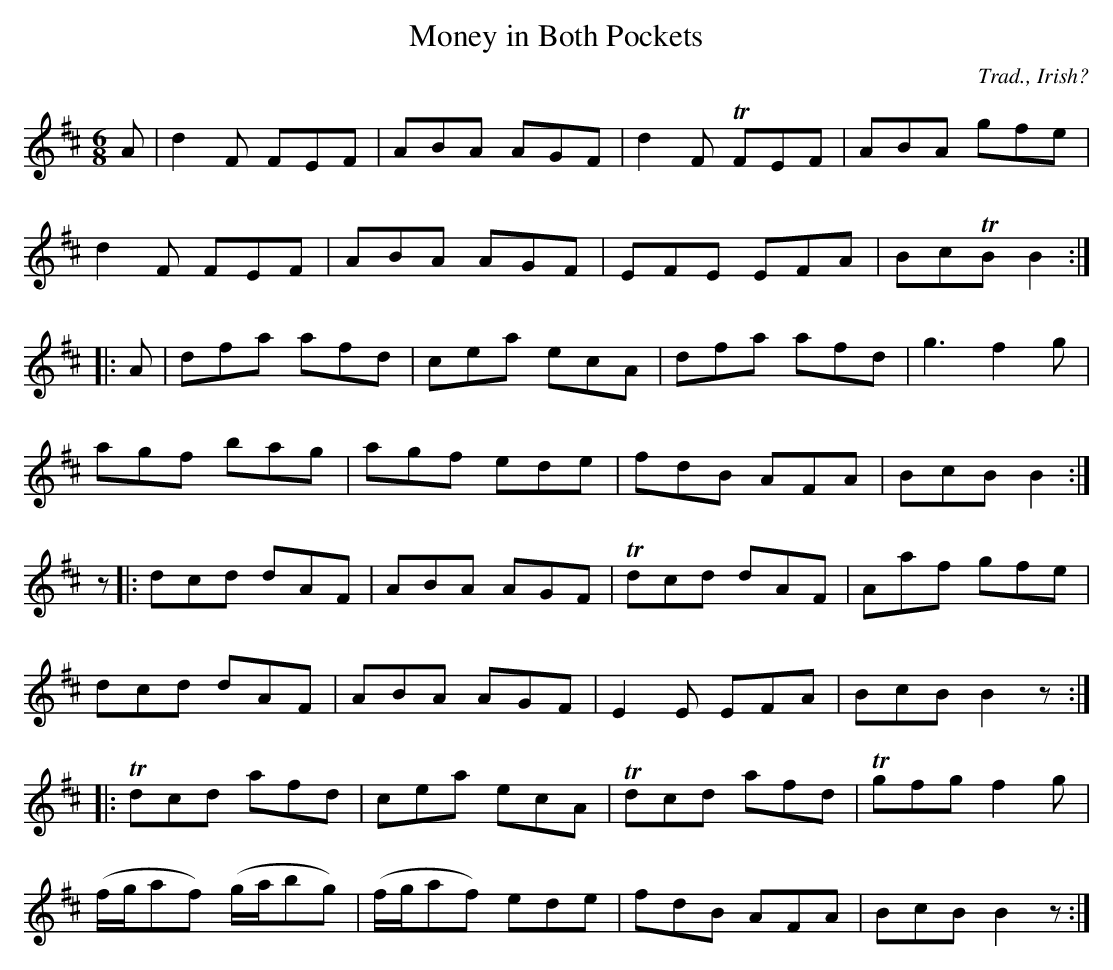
X:1
T:Money in Both Pockets
C:Trad., Irish?
L:1/8
M:6/8
K:D
   A|d2F         FEF|ABA      AGF| d2F TFEF | ABA  gfe |
     d2F         FEF|ABA      AGF| EFE  EFA | BcTB B2 :|
 |:A|dfa         afd|cea      ecA| dfa  afd | g3   f2g |
     agf         bag|agf      ede| fdB  AFA | BcB  B2 :|
z|:  dcd         dAF|ABA      AGF|Tdcd  dAF | Aaf  gfe |
     dcd     dAF    |ABA      AGF| E2E  EFA | BcB  B2z:|
 |: Tdcd     afd    | cea     ecA|Tdcd  afd |Tgfg  f2g |
   (f/g/af) (g/a/bg)|(f/g/af) ede|fdB   AFA | BcB  B2z:|
